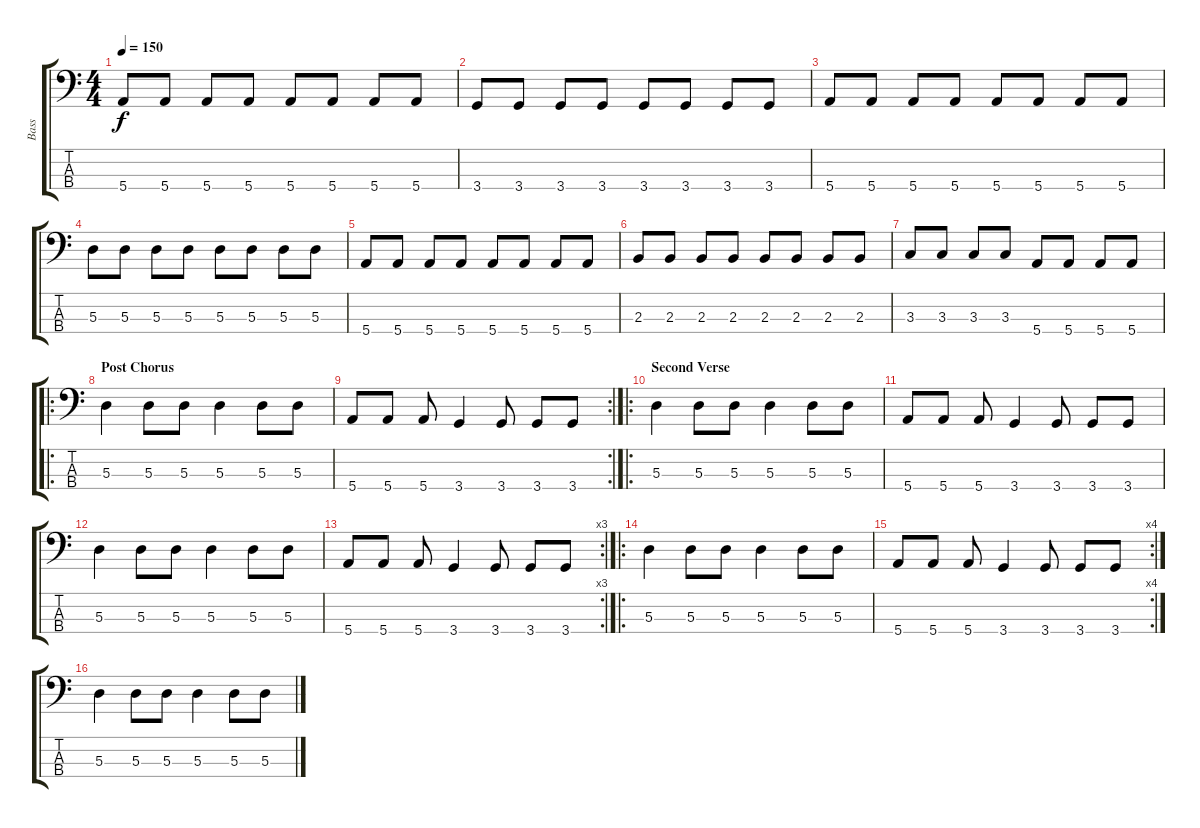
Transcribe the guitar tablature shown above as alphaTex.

\track ("Bass" "Bass") {instrument electricbasspick}
\staff {score tabs}
\tuning (G2 D2 A1 E1) {hide}
\ts (4 4)
\tempo 150
\clef f4
\ks c
5.4.8{dy f} 5.4.8 5.4.8 5.4.8 5.4.8 5.4.8 5.4.8 5.4.8 |
3.4.8 3.4.8 3.4.8 3.4.8 3.4.8 3.4.8 3.4.8 3.4.8 |
5.4.8 5.4.8 5.4.8 5.4.8 5.4.8 5.4.8 5.4.8 5.4.8 |
5.3.8 5.3.8 5.3.8 5.3.8 5.3.8 5.3.8 5.3.8 5.3.8 |
5.4.8 5.4.8 5.4.8 5.4.8 5.4.8 5.4.8 5.4.8 5.4.8 |
2.3.8 2.3.8 2.3.8 2.3.8 2.3.8 2.3.8 2.3.8 2.3.8 |
3.3.8 3.3.8 3.3.8 3.3.8 5.4.8 5.4.8 5.4.8 5.4.8 |
\ro
\section ("" "Post Chorus")
5.3.4 5.3.8 5.3.8 5.3.4 5.3.8 5.3.8 |
\rc 2
5.4.8 5.4.8 5.4.8 3.4.4 3.4.8 3.4.8 3.4.8 |
\ro
\section ("" "Second Verse")
5.3.4 5.3.8 5.3.8 5.3.4 5.3.8 5.3.8 |
5.4.8 5.4.8 5.4.8 3.4.4 3.4.8 3.4.8 3.4.8 |
5.3.4 5.3.8 5.3.8 5.3.4 5.3.8 5.3.8 |
\rc 3
5.4.8 5.4.8 5.4.8 3.4.4 3.4.8 3.4.8 3.4.8 |
\ro
5.3.4 5.3.8 5.3.8 5.3.4 5.3.8 5.3.8 |
\rc 4
5.4.8 5.4.8 5.4.8 3.4.4 3.4.8 3.4.8 3.4.8 |
5.3.4 5.3.8 5.3.8 5.3.4 5.3.8 5.3.8
